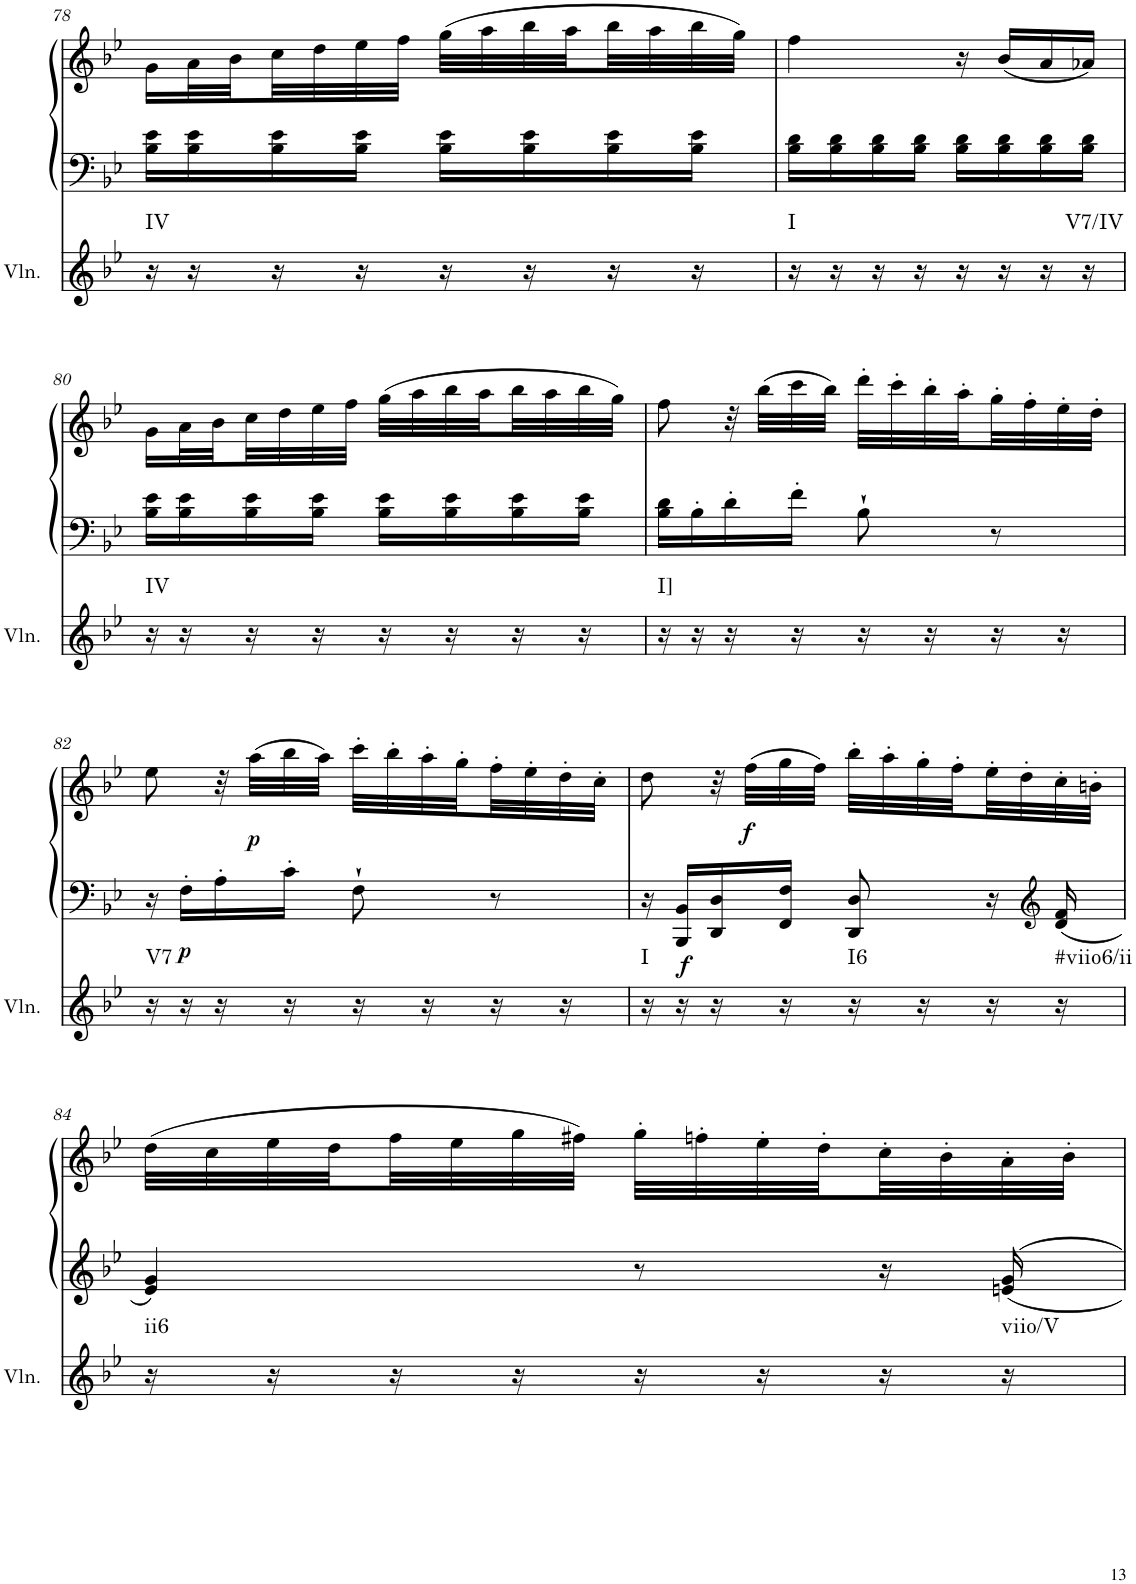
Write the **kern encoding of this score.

**kern	**harte	**kern	**kern	**dynam
*part2	*part2	*part1	*part1	*part1
*staff3	*	*staff2	*staff1	*staff1/2
*I"Violin	*	*I"Klavier linke Hand	*	*
*I'Vln.	*	*	*	*
!!LO:PB:g=z
*clefG2	*	*clefG2	*clefG2	*
*k[b-e-]	*	*k[b-e-]	*k[b-e-]	*
*M2/4	*	*M2/4	*M2/4	*
=78	=78	=78	=78	=78
!	!LO:H:kt=IV	!	!	!
16r	N	16B-\ 16e-\LL	16g\LL	.
16r	.	16B-\ 16e-\	32a\L	.
.	.	.	32b-\	.
16r	.	16B-\ 16e-\	32cc\	.
.	.	.	32dd\	.
16r	.	16B-\ 16e-\JJ	32ee-\	.
.	.	.	32ff\JJJ	.
16r	.	16B-\ 16e-\LL	(32gg\LLL	.
.	.	.	32aa\	.
16r	.	16B-\ 16e-\	32bb-\	.
.	.	.	32aa\	.
16r	.	16B-\ 16e-\	32bb-\	.
.	.	.	32aa\	.
16r	.	16B-\ 16e-\JJ	32bb-\	.
.	.	.	32gg\JJJ)	.
=79	=79	=79	=79	=79
!	!LO:H:kt=I	!	!	!
16r	N	16B-\ 16d\LL	4ff\	.
16r	.	16B-\ 16d\	.	.
16r	.	16B-\ 16d\	.	.
16r	.	16B-\ 16d\JJ	.	.
16r	.	16B-\ 16d\LL	16r	.
16r	.	16B-\ 16d\	(16b-/LL	.
16r	.	16B-\ 16d\	16a/	.
!	!LO:H:kt=V7/IV	!	!	!
16r	N	16B-\ 16d\JJ	16a-X/JJ)	.
!!LO:LB:g=z
=80	=80	=80	=80	=80
!	!LO:H:kt=IV	!	!	!
16r	N	16B-\ 16e-\LL	16g\LL	.
16r	.	16B-\ 16e-\	32a\L	.
.	.	.	32b-\	.
16r	.	16B-\ 16e-\	32cc\	.
.	.	.	32dd\	.
16r	.	16B-\ 16e-\JJ	32ee-\	.
.	.	.	32ff\JJJ	.
16r	.	16B-\ 16e-\LL	(32gg\LLL	.
.	.	.	32aa\	.
16r	.	16B-\ 16e-\	32bb-\	.
.	.	.	32aa\	.
16r	.	16B-\ 16e-\	32bb-\	.
.	.	.	32aa\	.
16r	.	16B-\ 16e-\JJ	32bb-\	.
.	.	.	32gg\JJJ)	.
=81	=81	=81	=81	=81
!	!LO:H:kt=I]	!	!	!
16r	N	16B-\ 16d\LL	8ff\	.
16r	.	16B-'\	.	.
16r	.	16d'\	32r	.
.	.	.	(32bb-\LLL	.
16r	.	16f'\JJ	32ccc\	.
.	.	.	32bb-\JJJ)	.
16r	.	8B-`\	32ddd'\LLL	.
.	.	.	32ccc'\	.
16r	.	.	32bb-'\	.
.	.	.	32aa'\	.
16r	.	8r	32gg'\	.
.	.	.	32ff'\	.
16r	.	.	32ee-'\	.
.	.	.	32dd'\JJJ	.
!!LO:LB:g=z
=82	=82	=82	=82	=82
!	!LO:H:kt=V7	!	!	!
16r	N	16r	8ee-\	.
!	!	!	!	!LO:DY:b=2
16r	.	16F'\LL	.	p
16r	.	16A'\	32r	.
!	!	!	!	!LO:DY:b
.	.	.	(32aa\LLL	p
16r	.	16c'\JJ	32bb-\	.
.	.	.	32aa\JJJ)	.
16r	.	8F`\	32ccc'\LLL	.
.	.	.	32bb-'\	.
16r	.	.	32aa'\	.
.	.	.	32gg'\	.
16r	.	8r	32ff'\	.
.	.	.	32ee-'\	.
16r	.	.	32dd'\	.
.	.	.	32cc'\JJJ	.
=83	=83	=83	=83	=83
!	!LO:H:kt=I	!	!	!
16r	N	16r	8dd\	.
!	!	!	!	!LO:DY:b=2
16r	.	16BBB-/ 16BB-/LL	.	f
16r	.	16DD/ 16D/	32r	.
!	!	!	!	!LO:DY:b
.	.	.	(32ff\LLL	f
16r	.	16FF/ 16F/JJ	32gg\	.
.	.	.	32ff\JJJ)	.
!	!LO:H:kt=I6	!	!	!
16r	N	8DD/ 8D/	32bb-'\LLL	.
.	.	.	32aa'\	.
16r	.	.	32gg'\	.
.	.	.	32ff'\	.
16r	.	16r	32ee-'\	.
.	.	.	32dd'\	.
*	*	*clefG2	*	*
!	!LO:H:kt=#viio6/ii	!	!	!
16r	N	16d/ 16f/	32cc'\	.
.	.	.	32bn'\JJJ	.
!!LO:LB:g=z
=84	=84	=84	=84	=84
!	!LO:H:kt=ii6	!	!	!
16r	N	4e-/ 4g/	(32dd\LLL	.
.	.	.	32cc\	.
16r	.	.	32ee-\	.
.	.	.	32dd\	.
16r	.	.	32ff\	.
.	.	.	32ee-\	.
16r	.	.	32gg\	.
.	.	.	32ff#X\JJJ)	.
16r	.	8r	32gg'\LLL	.
.	.	.	32ffn'\	.
16r	.	.	32ee-'\	.
.	.	.	32dd'\	.
16r	.	16r	32cc'\	.
.	.	.	32b-'\	.
!	!LO:H:kt=viio/V	!	!	!
16r	N	16en/ 16g/	32a'\	.
.	.	.	32b-'\JJJ	.
=	=	=	=	=
*-	*-	*-	*-	*-
